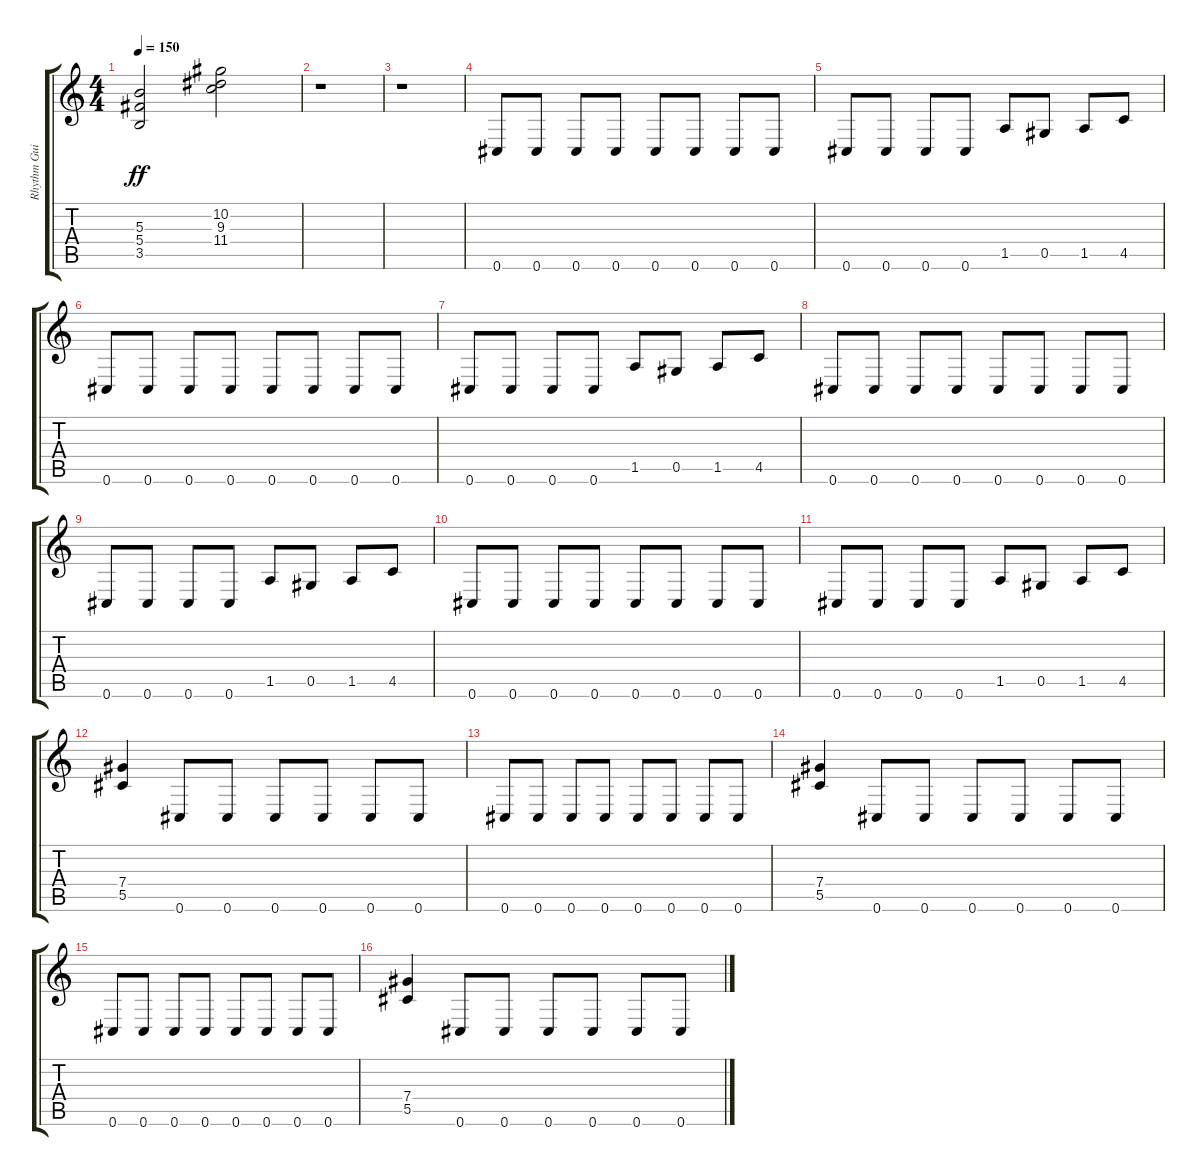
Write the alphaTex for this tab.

\track ("Rhythm Guitar" "Rhythm Gui") {instrument overdrivenguitar}
\staff {score tabs}
\tuning (Eb4 Bb3 Gb3 Db3 Ab2 Db2) {hide}
\ts (4 4)
\tempo 150
\clef g2
\ks c
(5.3 5.4 3.5).2{dy ff} (10.2 9.3 11.4).2 |
r.1 |
r.1 |
0.6.8 0.6.8 0.6.8 0.6.8 0.6.8 0.6.8 0.6.8 0.6.8 |
0.6.8 0.6.8 0.6.8 0.6.8 1.5.8 0.5.8 1.5.8 4.5.8 |
0.6.8 0.6.8 0.6.8 0.6.8 0.6.8 0.6.8 0.6.8 0.6.8 |
0.6.8 0.6.8 0.6.8 0.6.8 1.5.8 0.5.8 1.5.8 4.5.8 |
0.6.8 0.6.8 0.6.8 0.6.8 0.6.8 0.6.8 0.6.8 0.6.8 |
0.6.8 0.6.8 0.6.8 0.6.8 1.5.8 0.5.8 1.5.8 4.5.8 |
0.6.8 0.6.8 0.6.8 0.6.8 0.6.8 0.6.8 0.6.8 0.6.8 |
0.6.8 0.6.8 0.6.8 0.6.8 1.5.8 0.5.8 1.5.8 4.5.8 |
(7.4 5.5).4 0.6.8 0.6.8 0.6.8 0.6.8 0.6.8 0.6.8 |
0.6.8 0.6.8 0.6.8 0.6.8 0.6.8 0.6.8 0.6.8 0.6.8 |
(7.4 5.5).4 0.6.8 0.6.8 0.6.8 0.6.8 0.6.8 0.6.8 |
0.6.8 0.6.8 0.6.8 0.6.8 0.6.8 0.6.8 0.6.8 0.6.8 |
(7.4 5.5).4 0.6.8 0.6.8 0.6.8 0.6.8 0.6.8 0.6.8
